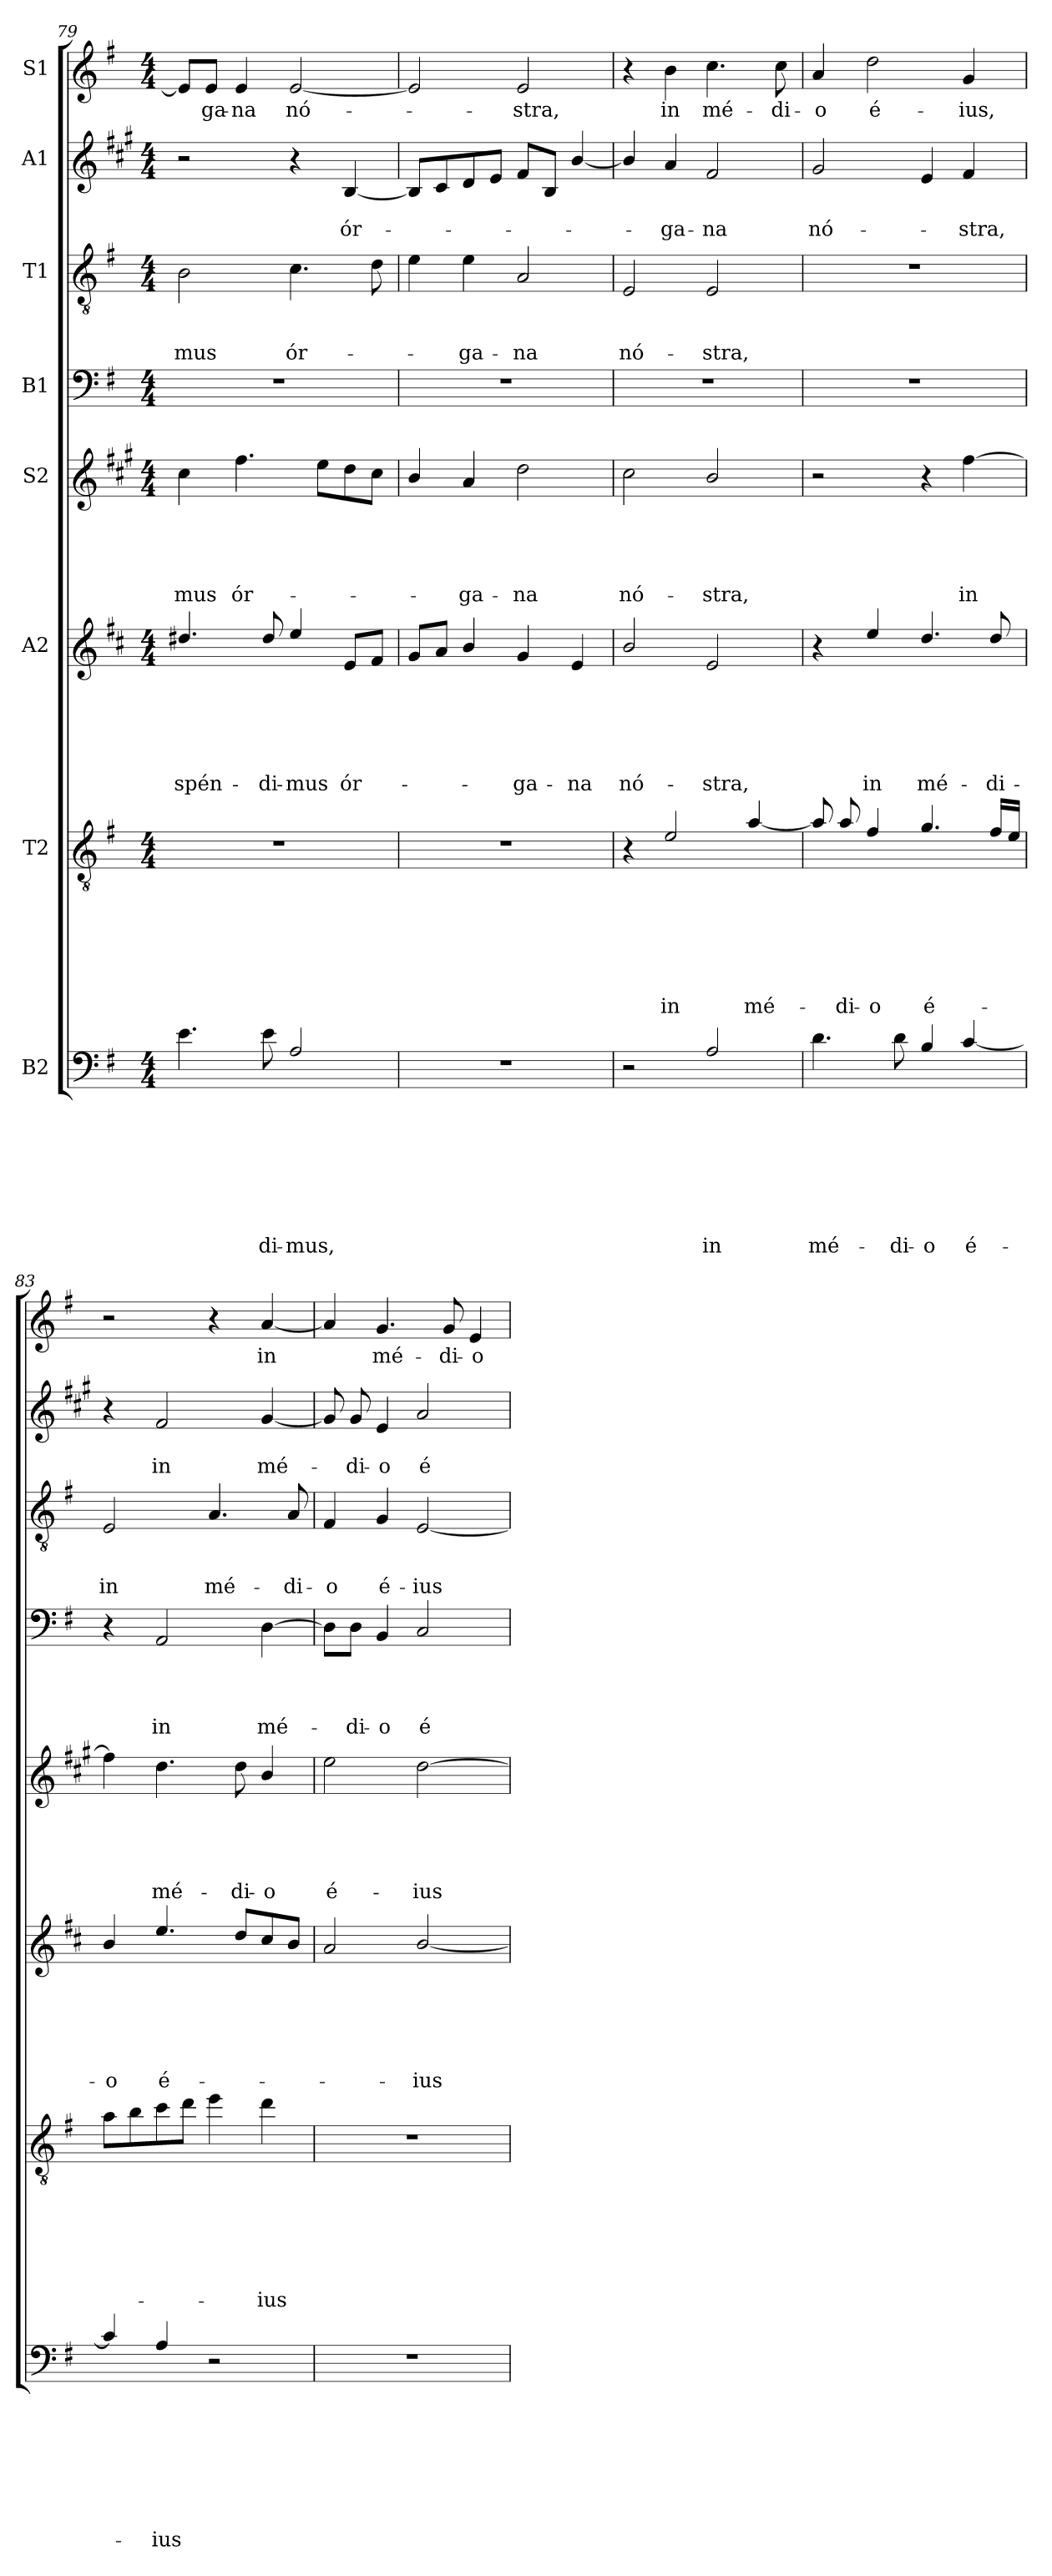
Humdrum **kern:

**kern	**text	**text	**text	**text	**text	**text	**text	**text	**kern	**text	**text	**text	**text	**text	**text	**text	**kern	**text	**text	**text	**text	**text	**text	**kern	**text	**text	**text	**text	**text	**kern	**text	**text	**text	**text	**kern	**text	**text	**text	**kern	**text	**text	**kern	**text
*part8	*part8	*part8	*part8	*part8	*part8	*part8	*part8	*part8	*part7	*part7	*part7	*part7	*part7	*part7	*part7	*part7	*part6	*part6	*part6	*part6	*part6	*part6	*part6	*part5	*part5	*part5	*part5	*part5	*part5	*part4	*part4	*part4	*part4	*part4	*part3	*part3	*part3	*part3	*part2	*part2	*part2	*part1	*part1
*staff8	*staff8	*staff8	*staff8	*staff8	*staff8	*staff8	*staff8	*staff8	*staff7	*staff7	*staff7	*staff7	*staff7	*staff7	*staff7	*staff7	*staff6	*staff6	*staff6	*staff6	*staff6	*staff6	*staff6	*staff5	*staff5	*staff5	*staff5	*staff5	*staff5	*staff4	*staff4	*staff4	*staff4	*staff4	*staff3	*staff3	*staff3	*staff3	*staff2	*staff2	*staff2	*staff1	*staff1
*I"B2	*	*	*	*	*	*	*	*	*I"T2	*	*	*	*	*	*	*	*I"A2	*	*	*	*	*	*	*I"S2	*	*	*	*	*	*I"B1	*	*	*	*	*I"T1	*	*	*	*I"A1	*	*	*I"S1	*
*clefF4	*	*	*	*	*	*	*	*	*clefGv2	*	*	*	*	*	*	*	*clefG2	*	*	*	*	*	*	*clefG2	*	*	*	*	*	*clefF4	*	*	*	*	*clefGv2	*	*	*	*clefG2	*	*	*clefG2	*
*ITrd7c12	*	*	*	*	*	*	*	*	*ITrd8c14	*	*	*	*	*	*	*	*ITrd4c7	*	*	*	*	*	*	*ITrd1c2	*	*	*	*	*	*	*	*	*	*	*	*	*	*	*ITrd1c2	*	*	*	*
*k[f#]	*	*	*	*	*	*	*	*	*k[f#]	*	*	*	*	*	*	*	*k[f#]	*	*	*	*	*	*	*k[f#]	*	*	*	*	*	*k[f#]	*	*	*	*	*k[f#]	*	*	*	*k[f#]	*	*	*k[f#]	*
*G:	*	*	*	*	*	*	*	*	*G:	*	*	*	*	*	*	*	*G:	*	*	*	*	*	*	*G:	*	*	*	*	*	*G:	*	*	*	*	*G:	*	*	*	*G:	*	*	*G:	*
*M4/4	*	*	*	*	*	*	*	*	*M4/4	*	*	*	*	*	*	*	*M4/4	*	*	*	*	*	*	*M4/4	*	*	*	*	*	*M4/4	*	*	*	*	*M4/4	*	*	*	*M4/4	*	*	*M4/4	*
=79	=79	=79	=79	=79	=79	=79	=79	=79	=79	=79	=79	=79	=79	=79	=79	=79	=79	=79	=79	=79	=79	=79	=79	=79	=79	=79	=79	=79	=79	=79	=79	=79	=79	=79	=79	=79	=79	=79	=79	=79	=79	=79	=79
!	!	!	!	!	!	!	!	!	!	!	!	!	!	!	!	!	!	!	!	!	!	!	!LO:LY:b	!	!	!	!	!	!LO:LY:b	!	!	!	!	!	!	!	!	!LO:LY:b	!	!	!	!	!
4.E\	.	.	.	.	.	.	.	.	1r	.	.	.	.	.	.	.	4.g#X/	.	.	.	.	.	-spén-	4b\	.	.	.	.	-mus	1r	.	.	.	.	2B\	.	.	-mus	2r	.	.	8e/L]	.
!	!	!	!	!	!	!	!	!	!	!	!	!	!	!	!	!	!	!	!	!	!	!	!	!	!	!	!	!	!	!	!	!	!	!	!	!	!	!	!	!	!	!	!LO:LY:b
.	.	.	.	.	.	.	.	.	.	.	.	.	.	.	.	.	.	.	.	.	.	.	.	.	.	.	.	.	.	.	.	.	.	.	.	.	.	.	.	.	.	8e/J	-ga-
!	!	!	!	!	!	!	!	!	!	!	!	!	!	!	!	!	!	!	!	!	!	!	!	!	!	!	!	!	!LO:LY:b	!	!	!	!	!	!	!	!	!	!	!	!	!	!LO:LY:b
.	.	.	.	.	.	.	.	.	.	.	.	.	.	.	.	.	.	.	.	.	.	.	.	4.ee\	.	.	.	.	ór-	.	.	.	.	.	.	.	.	.	.	.	.	4e/	-na
!	!	!	!	!	!	!	!	!LO:LY:b	!	!	!	!	!	!	!	!	!	!	!	!	!	!	!LO:LY:b	!	!	!	!	!	!	!	!	!	!	!	!	!	!	!	!	!	!	!	!
8E\	.	.	.	.	.	.	.	-di-	.	.	.	.	.	.	.	.	8g#/	.	.	.	.	.	-di-	.	.	.	.	.	.	.	.	.	.	.	.	.	.	.	.	.	.	.	.
!	!	!	!	!	!	!	!	!LO:LY:b	!	!	!	!	!	!	!	!	!	!	!	!	!	!	!LO:LY:b	!	!	!	!	!	!	!	!	!	!	!	!	!	!	!LO:LY:b	!	!	!	!	!LO:LY:b
2AA/	.	.	.	.	.	.	.	-mus,	.	.	.	.	.	.	.	.	4a/	.	.	.	.	.	-mus	.	.	.	.	.	.	.	.	.	.	.	4.c\	.	.	ór-	4r	.	.	[2e/	nó-
.	.	.	.	.	.	.	.	.	.	.	.	.	.	.	.	.	.	.	.	.	.	.	.	8dd\L	.	.	.	.	.	.	.	.	.	.	.	.	.	.	.	.	.	.	.
!	!	!	!	!	!	!	!	!	!	!	!	!	!	!	!	!	!	!	!	!	!	!	!LO:LY:b	!	!	!	!	!	!	!	!	!	!	!	!	!	!	!	!	!	!LO:LY:b	!	!
.	.	.	.	.	.	.	.	.	.	.	.	.	.	.	.	.	8A/L	.	.	.	.	.	ór-	8cc\	.	.	.	.	.	.	.	.	.	.	.	.	.	.	[4A/	.	ór-	.	.
.	.	.	.	.	.	.	.	.	.	.	.	.	.	.	.	.	8B/J	.	.	.	.	.	.	8b\J	.	.	.	.	.	.	.	.	.	.	8d\	.	.	.	.	.	.	.	.
=80	=80	=80	=80	=80	=80	=80	=80	=80	=80	=80	=80	=80	=80	=80	=80	=80	=80	=80	=80	=80	=80	=80	=80	=80	=80	=80	=80	=80	=80	=80	=80	=80	=80	=80	=80	=80	=80	=80	=80	=80	=80	=80	=80
1r	.	.	.	.	.	.	.	.	1r	.	.	.	.	.	.	.	8c/L	.	.	.	.	.	.	4a/	.	.	.	.	.	1r	.	.	.	.	4e\	.	.	.	8A/L]	.	.	2e/]	.
.	.	.	.	.	.	.	.	.	.	.	.	.	.	.	.	.	8d/J	.	.	.	.	.	.	.	.	.	.	.	.	.	.	.	.	.	.	.	.	.	8B/	.	.	.	.
!	!	!	!	!	!	!	!	!	!	!	!	!	!	!	!	!	!	!	!	!	!	!	!	!	!	!	!	!	!LO:LY:b	!	!	!	!	!	!	!	!	!LO:LY:b	!	!	!	!	!
.	.	.	.	.	.	.	.	.	.	.	.	.	.	.	.	.	4e/	.	.	.	.	.	.	4g/	.	.	.	.	-ga-	.	.	.	.	.	4e\	.	.	-ga-	8c/	.	.	.	.
.	.	.	.	.	.	.	.	.	.	.	.	.	.	.	.	.	.	.	.	.	.	.	.	.	.	.	.	.	.	.	.	.	.	.	.	.	.	.	8d/J	.	.	.	.
!	!	!	!	!	!	!	!	!	!	!	!	!	!	!	!	!	!	!	!	!	!	!	!LO:LY:b	!	!	!	!	!	!LO:LY:b	!	!	!	!	!	!	!	!	!LO:LY:b	!	!	!	!	!LO:LY:b
.	.	.	.	.	.	.	.	.	.	.	.	.	.	.	.	.	4c/	.	.	.	.	.	-ga-	2cc\	.	.	.	.	-na	.	.	.	.	.	2A/	.	.	-na	8e/L	.	.	2e/	-stra,
.	.	.	.	.	.	.	.	.	.	.	.	.	.	.	.	.	.	.	.	.	.	.	.	.	.	.	.	.	.	.	.	.	.	.	.	.	.	.	8A/J	.	.	.	.
!	!	!	!	!	!	!	!	!	!	!	!	!	!	!	!	!	!	!	!	!	!	!	!LO:LY:b	!	!	!	!	!	!	!	!	!	!	!	!	!	!	!	!	!	!	!	!
.	.	.	.	.	.	.	.	.	.	.	.	.	.	.	.	.	4A/	.	.	.	.	.	-na	.	.	.	.	.	.	.	.	.	.	.	.	.	.	.	[4a/	.	.	.	.
=81	=81	=81	=81	=81	=81	=81	=81	=81	=81	=81	=81	=81	=81	=81	=81	=81	=81	=81	=81	=81	=81	=81	=81	=81	=81	=81	=81	=81	=81	=81	=81	=81	=81	=81	=81	=81	=81	=81	=81	=81	=81	=81	=81
!	!	!	!	!	!	!	!	!	!	!	!	!	!	!	!	!	!	!	!	!	!	!	!LO:LY:b	!	!	!	!	!	!LO:LY:b	!	!	!	!	!	!	!	!	!LO:LY:b	!	!	!	!	!
2r	.	.	.	.	.	.	.	.	4r	.	.	.	.	.	.	.	2e/	.	.	.	.	.	nó-	2b\	.	.	.	.	nó-	1r	.	.	.	.	2E/	.	.	nó-	4a/]	.	.	4r	.
!	!	!	!	!	!	!	!	!	!	!	!	!	!	!	!	!LO:LY:b	!	!	!	!	!	!	!	!	!	!	!	!	!	!	!	!	!	!	!	!	!	!	!	!	!LO:LY:b	!	!LO:LY:b
.	.	.	.	.	.	.	.	.	2E/	.	.	.	.	.	.	in	.	.	.	.	.	.	.	.	.	.	.	.	.	.	.	.	.	.	.	.	.	.	4g/	.	-ga-	4b\	in
!	!	!	!	!	!	!	!	!LO:LY:b	!	!	!	!	!	!	!	!	!	!	!	!	!	!	!LO:LY:b	!	!	!	!	!	!LO:LY:b	!	!	!	!	!	!	!	!	!LO:LY:b	!	!	!LO:LY:b	!	!LO:LY:b
2AA/	.	.	.	.	.	.	.	in	.	.	.	.	.	.	.	.	2A/	.	.	.	.	.	-stra,	2a/	.	.	.	.	-stra,	.	.	.	.	.	2E/	.	.	-stra,	2e/	.	-na	4.cc\	mé-
!	!	!	!	!	!	!	!	!	!	!	!	!	!	!	!	!LO:LY:b	!	!	!	!	!	!	!	!	!	!	!	!	!	!	!	!	!	!	!	!	!	!	!	!	!	!	!
.	.	.	.	.	.	.	.	.	[4A/	.	.	.	.	.	.	mé-	.	.	.	.	.	.	.	.	.	.	.	.	.	.	.	.	.	.	.	.	.	.	.	.	.	.	.
!	!	!	!	!	!	!	!	!	!	!	!	!	!	!	!	!	!	!	!	!	!	!	!	!	!	!	!	!	!	!	!	!	!	!	!	!	!	!	!	!	!	!	!LO:LY:b
.	.	.	.	.	.	.	.	.	.	.	.	.	.	.	.	.	.	.	.	.	.	.	.	.	.	.	.	.	.	.	.	.	.	.	.	.	.	.	.	.	.	8cc\	-di-
=82	=82	=82	=82	=82	=82	=82	=82	=82	=82	=82	=82	=82	=82	=82	=82	=82	=82	=82	=82	=82	=82	=82	=82	=82	=82	=82	=82	=82	=82	=82	=82	=82	=82	=82	=82	=82	=82	=82	=82	=82	=82	=82	=82
!	!	!	!	!	!	!	!	!LO:LY:b	!	!	!	!	!	!	!	!	!	!	!	!	!	!	!	!	!	!	!	!	!	!	!	!	!	!	!	!	!	!	!	!	!LO:LY:b	!	!LO:LY:b
4.D\	.	.	.	.	.	.	.	mé-	8A/]	.	.	.	.	.	.	.	4r	.	.	.	.	.	.	2r	.	.	.	.	.	1r	.	.	.	.	1r	.	.	.	2f#/	.	nó-	4a/	-o
!	!	!	!	!	!	!	!	!	!	!	!	!	!	!	!	!LO:LY:b	!	!	!	!	!	!	!	!	!	!	!	!	!	!	!	!	!	!	!	!	!	!	!	!	!	!	!
.	.	.	.	.	.	.	.	.	8A/	.	.	.	.	.	.	-di-	.	.	.	.	.	.	.	.	.	.	.	.	.	.	.	.	.	.	.	.	.	.	.	.	.	.	.
!	!	!	!	!	!	!	!	!	!	!	!	!	!	!	!	!LO:LY:b	!	!	!	!	!	!	!LO:LY:b	!	!	!	!	!	!	!	!	!	!	!	!	!	!	!	!	!	!	!	!LO:LY:b
.	.	.	.	.	.	.	.	.	4F#/	.	.	.	.	.	.	-o	4a/	.	.	.	.	.	in	.	.	.	.	.	.	.	.	.	.	.	.	.	.	.	.	.	.	2dd\	é-
!	!	!	!	!	!	!	!	!LO:LY:b	!	!	!	!	!	!	!	!	!	!	!	!	!	!	!	!	!	!	!	!	!	!	!	!	!	!	!	!	!	!	!	!	!	!	!
8D\	.	.	.	.	.	.	.	-di-	.	.	.	.	.	.	.	.	.	.	.	.	.	.	.	.	.	.	.	.	.	.	.	.	.	.	.	.	.	.	.	.	.	.	.
!	!	!	!	!	!	!	!	!LO:LY:b	!	!	!	!	!	!	!	!LO:LY:b	!	!	!	!	!	!	!LO:LY:b	!	!	!	!	!	!	!	!	!	!	!	!	!	!	!	!	!	!	!	!
4BB/	.	.	.	.	.	.	.	-o	4.G/	.	.	.	.	.	.	é-	4.g/	.	.	.	.	.	mé-	4r	.	.	.	.	.	.	.	.	.	.	.	.	.	.	4d/	.	.	.	.
!	!	!	!	!	!	!	!	!LO:LY:b	!	!	!	!	!	!	!	!	!	!	!	!	!	!	!	!	!	!	!	!	!LO:LY:b	!	!	!	!	!	!	!	!	!	!	!	!LO:LY:b	!	!LO:LY:b
[4C/	.	.	.	.	.	.	.	é-	.	.	.	.	.	.	.	.	.	.	.	.	.	.	.	[4ee\	.	.	.	.	in	.	.	.	.	.	.	.	.	.	4e/	.	-stra,	4g/	-ius,
!	!	!	!	!	!	!	!	!	!	!	!	!	!	!	!	!	!	!	!	!	!	!	!LO:LY:b	!	!	!	!	!	!	!	!	!	!	!	!	!	!	!	!	!	!	!	!
.	.	.	.	.	.	.	.	.	16F#/LL	.	.	.	.	.	.	.	8g/	.	.	.	.	.	-di-	.	.	.	.	.	.	.	.	.	.	.	.	.	.	.	.	.	.	.	.
.	.	.	.	.	.	.	.	.	16E/JJ	.	.	.	.	.	.	.	.	.	.	.	.	.	.	.	.	.	.	.	.	.	.	.	.	.	.	.	.	.	.	.	.	.	.
!!LO:PB:g=z
=83	=83	=83	=83	=83	=83	=83	=83	=83	=83	=83	=83	=83	=83	=83	=83	=83	=83	=83	=83	=83	=83	=83	=83	=83	=83	=83	=83	=83	=83	=83	=83	=83	=83	=83	=83	=83	=83	=83	=83	=83	=83	=83	=83
!	!	!	!	!	!	!	!	!	!	!	!	!	!	!	!	!	!	!	!	!	!	!	!LO:LY:b	!	!	!	!	!	!	!	!	!	!	!	!	!	!	!LO:LY:b	!	!	!	!	!
4C/]	.	.	.	.	.	.	.	.	8A\L	.	.	.	.	.	.	.	4e/	.	.	.	.	.	-o	4ee\]	.	.	.	.	.	4r	.	.	.	.	2E/	.	.	in	4r	.	.	2r	.
.	.	.	.	.	.	.	.	.	8B\	.	.	.	.	.	.	.	.	.	.	.	.	.	.	.	.	.	.	.	.	.	.	.	.	.	.	.	.	.	.	.	.	.	.
!	!	!	!	!	!	!	!	!LO:LY:b	!	!	!	!	!	!	!	!	!	!	!	!	!	!	!LO:LY:b	!	!	!	!	!	!LO:LY:b	!	!	!	!	!LO:LY:b	!	!	!	!	!	!	!LO:LY:b	!	!
4AA/	.	.	.	.	.	.	.	-ius	8c\	.	.	.	.	.	.	.	4.a/	.	.	.	.	.	é-	4.cc\	.	.	.	.	mé-	2AA/	.	.	.	in	.	.	.	.	2e/	.	in	.	.
.	.	.	.	.	.	.	.	.	8d\J	.	.	.	.	.	.	.	.	.	.	.	.	.	.	.	.	.	.	.	.	.	.	.	.	.	.	.	.	.	.	.	.	.	.
!	!	!	!	!	!	!	!	!	!	!	!	!	!	!	!	!	!	!	!	!	!	!	!	!	!	!	!	!	!	!	!	!	!	!	!	!	!	!LO:LY:b	!	!	!	!	!
2r	.	.	.	.	.	.	.	.	4e\	.	.	.	.	.	.	.	.	.	.	.	.	.	.	.	.	.	.	.	.	.	.	.	.	.	4.A/	.	.	mé-	.	.	.	4r	.
!	!	!	!	!	!	!	!	!	!	!	!	!	!	!	!	!	!	!	!	!	!	!	!	!	!	!	!	!	!LO:LY:b	!	!	!	!	!	!	!	!	!	!	!	!	!	!
.	.	.	.	.	.	.	.	.	.	.	.	.	.	.	.	.	8g/L	.	.	.	.	.	.	8cc\	.	.	.	.	-di-	.	.	.	.	.	.	.	.	.	.	.	.	.	.
!	!	!	!	!	!	!	!	!	!	!	!	!	!	!	!	!LO:LY:b	!	!	!	!	!	!	!	!	!	!	!	!	!LO:LY:b	!	!	!	!	!LO:LY:b	!	!	!	!	!	!	!LO:LY:b	!	!LO:LY:b
.	.	.	.	.	.	.	.	.	4d\	.	.	.	.	.	.	-ius	8f#/	.	.	.	.	.	.	4a/	.	.	.	.	-o	[4D\	.	.	.	mé-	.	.	.	.	[4f#/	.	mé-	[4a/	in
!	!	!	!	!	!	!	!	!	!	!	!	!	!	!	!	!	!	!	!	!	!	!	!	!	!	!	!	!	!	!	!	!	!	!	!	!	!	!LO:LY:b	!	!	!	!	!
.	.	.	.	.	.	.	.	.	.	.	.	.	.	.	.	.	8e/J	.	.	.	.	.	.	.	.	.	.	.	.	.	.	.	.	.	8A/	.	.	-di-	.	.	.	.	.
=84	=84	=84	=84	=84	=84	=84	=84	=84	=84	=84	=84	=84	=84	=84	=84	=84	=84	=84	=84	=84	=84	=84	=84	=84	=84	=84	=84	=84	=84	=84	=84	=84	=84	=84	=84	=84	=84	=84	=84	=84	=84	=84	=84
!	!	!	!	!	!	!	!	!	!	!	!	!	!	!	!	!	!	!	!	!	!	!	!	!	!	!	!	!	!LO:LY:b	!	!	!	!	!	!	!	!	!LO:LY:b	!	!	!	!	!
1r	.	.	.	.	.	.	.	.	1r	.	.	.	.	.	.	.	2d/	.	.	.	.	.	.	2dd\	.	.	.	.	é-	8D\L]	.	.	.	.	4F#/	.	.	-o	8f#/]	.	.	4a/]	.
!	!	!	!	!	!	!	!	!	!	!	!	!	!	!	!	!	!	!	!	!	!	!	!	!	!	!	!	!	!	!	!	!	!	!LO:LY:b	!	!	!	!	!	!	!LO:LY:b	!	!
.	.	.	.	.	.	.	.	.	.	.	.	.	.	.	.	.	.	.	.	.	.	.	.	.	.	.	.	.	.	8D\J	.	.	.	-di-	.	.	.	.	8f#/	.	-di-	.	.
!	!	!	!	!	!	!	!	!	!	!	!	!	!	!	!	!	!	!	!	!	!	!	!	!	!	!	!	!	!	!	!	!	!	!LO:LY:b	!	!	!	!LO:LY:b	!	!	!LO:LY:b	!	!LO:LY:b
.	.	.	.	.	.	.	.	.	.	.	.	.	.	.	.	.	.	.	.	.	.	.	.	.	.	.	.	.	.	4BB/	.	.	.	-o	4G/	.	.	é-	4d/	.	-o	4.g/	mé-
!	!	!	!	!	!	!	!	!	!	!	!	!	!	!	!	!	!	!	!	!	!	!	!LO:LY:b	!	!	!	!	!	!LO:LY:b	!	!	!	!	!LO:LY:b	!	!	!	!LO:LY:b	!	!	!LO:LY:b	!	!
.	.	.	.	.	.	.	.	.	.	.	.	.	.	.	.	.	[2e/	.	.	.	.	.	-ius	[2cc\	.	.	.	.	-ius	2C/	.	.	.	é-	[2E/	.	.	-ius	2g/	.	é-	.	.
!	!	!	!	!	!	!	!	!	!	!	!	!	!	!	!	!	!	!	!	!	!	!	!	!	!	!	!	!	!	!	!	!	!	!	!	!	!	!	!	!	!	!	!LO:LY:b
.	.	.	.	.	.	.	.	.	.	.	.	.	.	.	.	.	.	.	.	.	.	.	.	.	.	.	.	.	.	.	.	.	.	.	.	.	.	.	.	.	.	8g/	-di-
!	!	!	!	!	!	!	!	!	!	!	!	!	!	!	!	!	!	!	!	!	!	!	!	!	!	!	!	!	!	!	!	!	!	!	!	!	!	!	!	!	!	!	!LO:LY:b
.	.	.	.	.	.	.	.	.	.	.	.	.	.	.	.	.	.	.	.	.	.	.	.	.	.	.	.	.	.	.	.	.	.	.	.	.	.	.	.	.	.	4e/	-o
=	=	=	=	=	=	=	=	=	=	=	=	=	=	=	=	=	=	=	=	=	=	=	=	=	=	=	=	=	=	=	=	=	=	=	=	=	=	=	=	=	=	=	=
*-	*-	*-	*-	*-	*-	*-	*-	*-	*-	*-	*-	*-	*-	*-	*-	*-	*-	*-	*-	*-	*-	*-	*-	*-	*-	*-	*-	*-	*-	*-	*-	*-	*-	*-	*-	*-	*-	*-	*-	*-	*-	*-	*-
